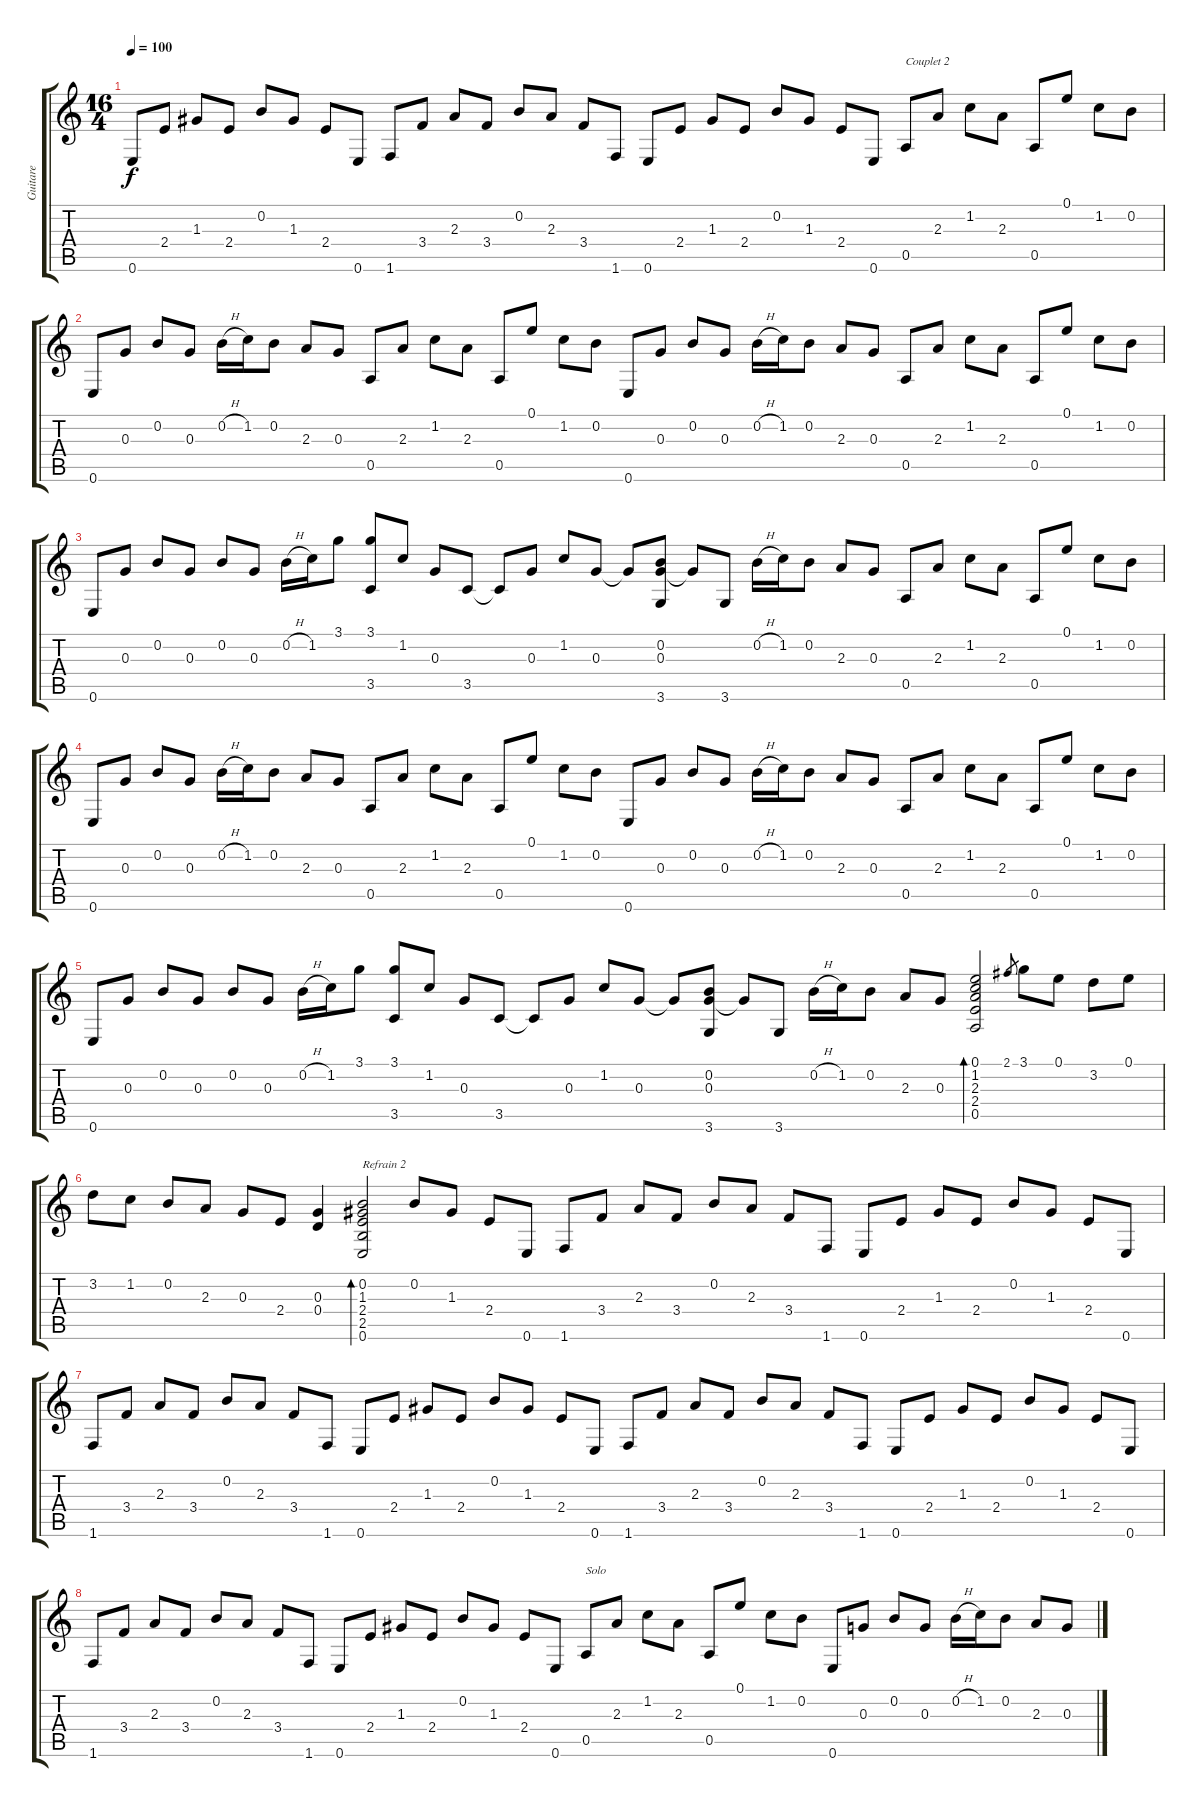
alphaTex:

\track ("Guitare" "Guitare") {instrument acousticguitarsteel}
\staff {score tabs}
\tuning (E4 B3 G3 D3 A2 E2) {hide}
\ts (16 4)
\tempo 100
\clef g2
\ks c
0.6.8{dy f} 2.4.8 1.3.8 2.4.8 0.2.8 1.3.8 2.4.8 0.6.8 1.6.8 3.4.8 2.3.8 3.4.8 0.2.8 2.3.8 3.4.8 1.6.8 0.6.8 2.4.8 1.3.8 2.4.8 0.2.8 1.3.8 2.4.8 0.6.8 0.5.8{txt "Couplet 2"} 2.3.8 1.2.8 2.3.8 0.5.8 0.1.8 1.2.8 0.2.8 |
0.6.8 0.3.8 0.2.8 0.3.8 0.2{h}.16 1.2.16 0.2.8 2.3.8 0.3.8 0.5.8 2.3.8 1.2.8 2.3.8 0.5.8 0.1.8 1.2.8 0.2.8 0.6.8 0.3.8 0.2.8 0.3.8 0.2{h}.16 1.2.16 0.2.8 2.3.8 0.3.8 0.5.8 2.3.8 1.2.8 2.3.8 0.5.8 0.1.8 1.2.8 0.2.8 |
0.6.8 0.3.8 0.2.8 0.3.8 0.2.8 0.3.8 0.2{h}.16 1.2.16 3.1.8 (3.1 3.5).8 1.2.8 0.3.8 3.5.8 3.5{t}.8 0.3.8 1.2.8 0.3.8 0.3{t}.8 (0.2 0.3 3.6).8 0.3{t}.8 3.6.8 0.2{h}.16 1.2.16 0.2.8 2.3.8 0.3.8 0.5.8 2.3.8 1.2.8 2.3.8 0.5.8 0.1.8 1.2.8 0.2.8 |
0.6.8 0.3.8 0.2.8 0.3.8 0.2{h}.16 1.2.16 0.2.8 2.3.8 0.3.8 0.5.8 2.3.8 1.2.8 2.3.8 0.5.8 0.1.8 1.2.8 0.2.8 0.6.8 0.3.8 0.2.8 0.3.8 0.2{h}.16 1.2.16 0.2.8 2.3.8 0.3.8 0.5.8 2.3.8 1.2.8 2.3.8 0.5.8 0.1.8 1.2.8 0.2.8 |
0.6.8 0.3.8 0.2.8 0.3.8 0.2.8 0.3.8 0.2{h}.16 1.2.16 3.1.8 (3.1 3.5).8 1.2.8 0.3.8 3.5.8 3.5{t}.8 0.3.8 1.2.8 0.3.8 0.3{t}.8 (0.2 0.3 3.6).8 0.3{t}.8 3.6.8 0.2{h}.16 1.2.16 0.2.8 2.3.8 0.3.8 (0.1 1.2 2.3 2.4 0.5).2{bd 240} 2.1.8{gr} 3.1.8 0.1.8 3.2.8 0.1.8 |
3.2.8 1.2.8 0.2.8 2.3.8 0.3.8 2.4.8 (0.3 0.4).4 (0.2 1.3 2.4 2.5 0.6).2{bd 240 txt "Refrain 2"} 0.2.8 1.3.8 2.4.8 0.6.8 1.6.8 3.4.8 2.3.8 3.4.8 0.2.8 2.3.8 3.4.8 1.6.8 0.6.8 2.4.8 1.3.8 2.4.8 0.2.8 1.3.8 2.4.8 0.6.8 |
1.6.8 3.4.8 2.3.8 3.4.8 0.2.8 2.3.8 3.4.8 1.6.8 0.6.8 2.4.8 1.3.8 2.4.8 0.2.8 1.3.8 2.4.8 0.6.8 1.6.8 3.4.8 2.3.8 3.4.8 0.2.8 2.3.8 3.4.8 1.6.8 0.6.8 2.4.8 1.3.8 2.4.8 0.2.8 1.3.8 2.4.8 0.6.8 |
1.6.8 3.4.8 2.3.8 3.4.8 0.2.8 2.3.8 3.4.8 1.6.8 0.6.8 2.4.8 1.3.8 2.4.8 0.2.8 1.3.8 2.4.8 0.6.8 0.5.8{txt "Solo"} 2.3.8 1.2.8 2.3.8 0.5.8 0.1.8 1.2.8 0.2.8 0.6.8 0.3.8 0.2.8 0.3.8 0.2{h}.16 1.2.16 0.2.8 2.3.8 0.3.8
